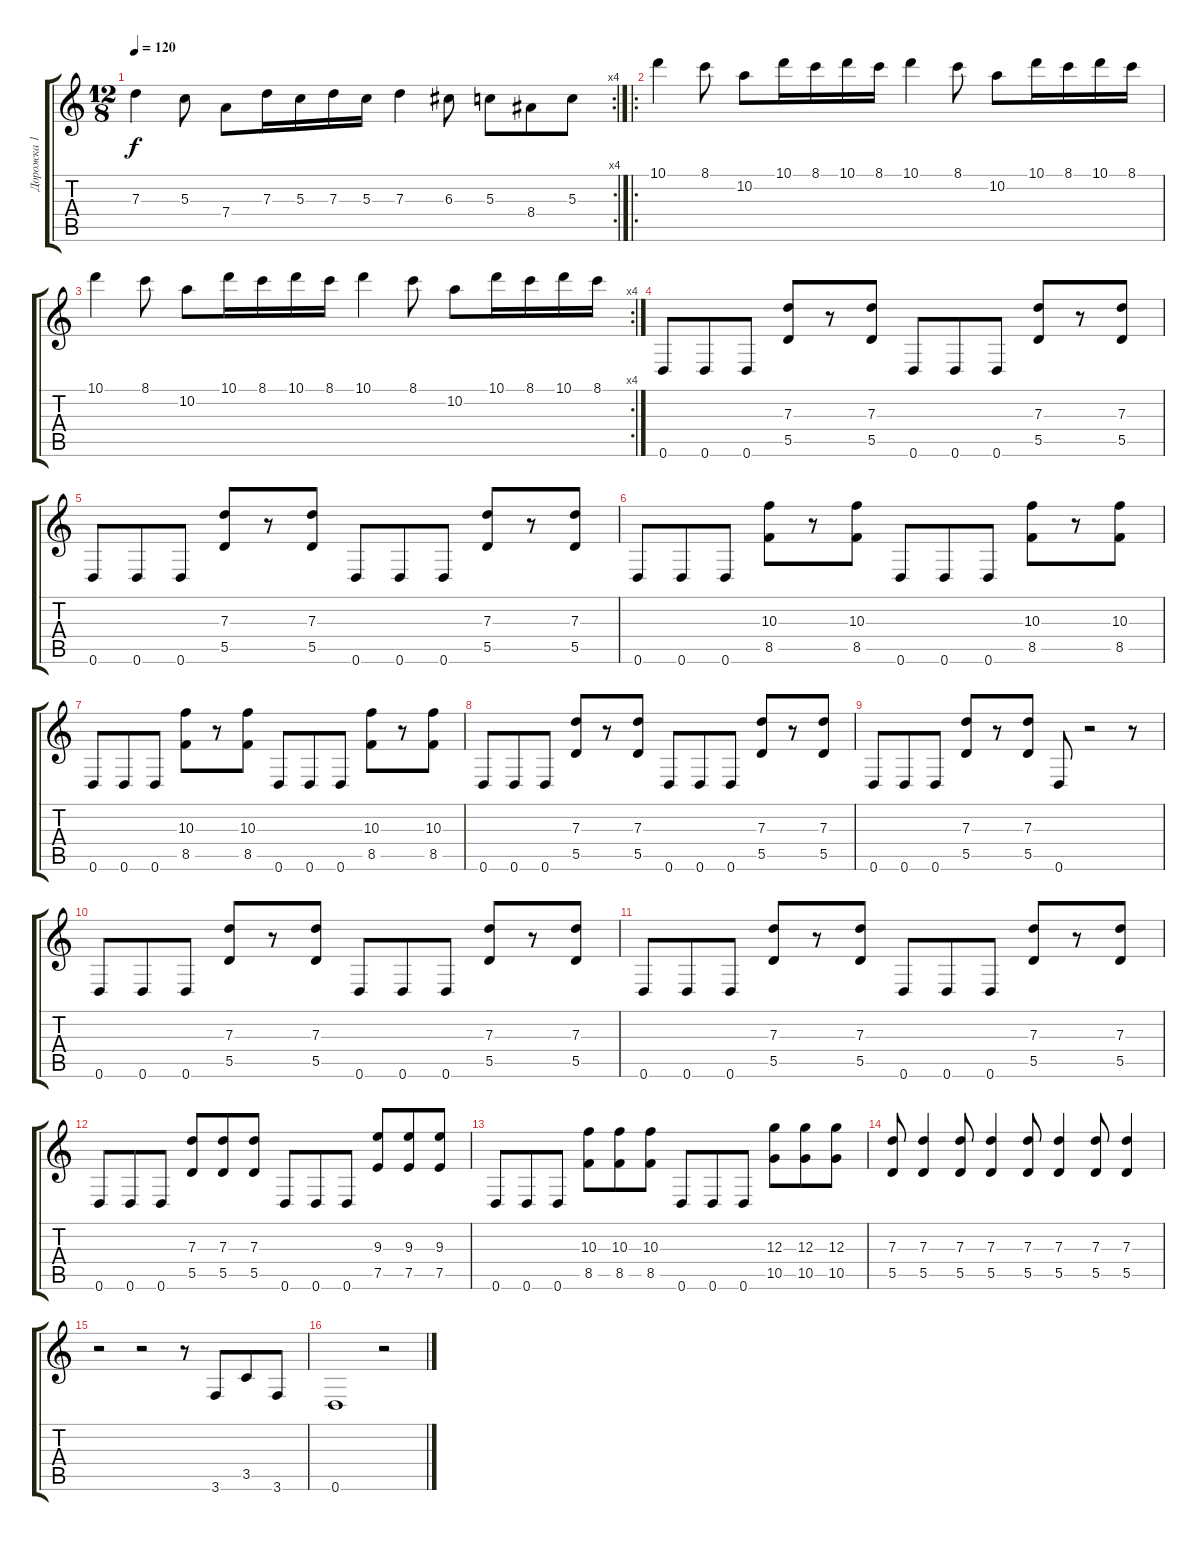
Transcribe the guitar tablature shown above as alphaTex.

\track ("Дорожка 1" "Дорожка 1") {instrument overdrivenguitar}
\staff {score tabs}
\tuning (E4 B3 G3 D3 A2 D2) {hide}
\rc 4
\ts (12 8)
\tempo 120
\clef g2
\ks c
7.3.4{dy f} 5.3.8 7.4.8 7.3.16 5.3.16 7.3.16 5.3.16 7.3.4 6.3.8 5.3.8 8.4.8 5.3.8 |
\ro
10.1.4 8.1.8 10.2.8 10.1.16 8.1.16 10.1.16 8.1.16 10.1.4 8.1.8 10.2.8 10.1.16 8.1.16 10.1.16 8.1.16 |
\rc 4
10.1.4 8.1.8 10.2.8 10.1.16 8.1.16 10.1.16 8.1.16 10.1.4 8.1.8 10.2.8 10.1.16 8.1.16 10.1.16 8.1.16 |
0.6.8 0.6.8 0.6.8 (7.3 5.5).8 r.8 (7.3 5.5).8 0.6.8 0.6.8 0.6.8 (7.3 5.5).8 r.8 (7.3 5.5).8 |
0.6.8 0.6.8 0.6.8 (7.3 5.5).8 r.8 (7.3 5.5).8 0.6.8 0.6.8 0.6.8 (7.3 5.5).8 r.8 (7.3 5.5).8 |
0.6.8 0.6.8 0.6.8 (10.3 8.5).8 r.8 (10.3 8.5).8 0.6.8 0.6.8 0.6.8 (10.3 8.5).8 r.8 (10.3 8.5).8 |
0.6.8 0.6.8 0.6.8 (10.3 8.5).8 r.8 (10.3 8.5).8 0.6.8 0.6.8 0.6.8 (10.3 8.5).8 r.8 (10.3 8.5).8 |
0.6.8 0.6.8 0.6.8 (7.3 5.5).8 r.8 (7.3 5.5).8 0.6.8 0.6.8 0.6.8 (7.3 5.5).8 r.8 (7.3 5.5).8 |
0.6.8 0.6.8 0.6.8 (7.3 5.5).8 r.8 (7.3 5.5).8 0.6.8 r.2 r.8 |
0.6.8 0.6.8 0.6.8 (7.3 5.5).8 r.8 (7.3 5.5).8 0.6.8 0.6.8 0.6.8 (7.3 5.5).8 r.8 (7.3 5.5).8 |
0.6.8 0.6.8 0.6.8 (7.3 5.5).8 r.8 (7.3 5.5).8 0.6.8 0.6.8 0.6.8 (7.3 5.5).8 r.8 (7.3 5.5).8 |
0.6.8 0.6.8 0.6.8 (7.3 5.5).8 (7.3 5.5).8 (7.3 5.5).8 0.6.8 0.6.8 0.6.8 (9.3 7.5).8 (9.3 7.5).8 (9.3 7.5).8 |
0.6.8 0.6.8 0.6.8 (10.3 8.5).8 (10.3 8.5).8 (10.3 8.5).8 0.6.8 0.6.8 0.6.8 (12.3 10.5).8 (12.3 10.5).8 (12.3 10.5).8 |
(7.3 5.5).8 (7.3 5.5).4 (7.3 5.5).8 (7.3 5.5).4 (7.3 5.5).8 (7.3 5.5).4 (7.3 5.5).8 (7.3 5.5).4 |
r.2 r.2 r.8 3.6.8 3.5.8 3.6.8 |
0.6.1 r.2
